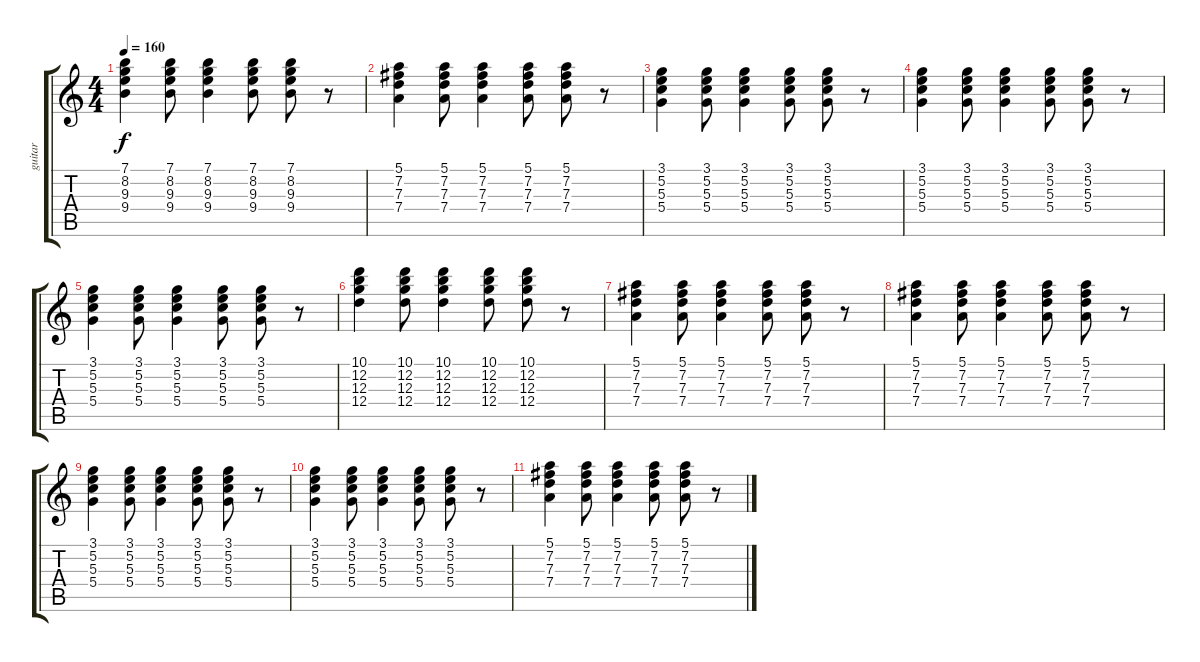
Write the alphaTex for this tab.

\track ("guitar" "guitar") {instrument acousticguitarnylon}
\staff {score tabs}
\tuning (E4 B3 G3 D3 A2 E2) {hide}
\ts (4 4)
\tempo 160
\clef g2
\ks c
(7.1 8.2 9.3 9.4).4{dy f} (7.1 8.2 9.3 9.4).8 (7.1 8.2 9.3 9.4).4 (7.1 8.2 9.3 9.4).8 (7.1 8.2 9.3 9.4).8 r.8 |
(5.1 7.2 7.3 7.4).4 (5.1 7.2 7.3 7.4).8 (5.1 7.2 7.3 7.4).4 (5.1 7.2 7.3 7.4).8 (5.1 7.2 7.3 7.4).8 r.8 |
(3.1 5.2 5.3 5.4).4 (3.1 5.2 5.3 5.4).8 (3.1 5.2 5.3 5.4).4 (3.1 5.2 5.3 5.4).8 (3.1 5.2 5.3 5.4).8 r.8 |
(3.1 5.2 5.3 5.4).4 (3.1 5.2 5.3 5.4).8 (3.1 5.2 5.3 5.4).4 (3.1 5.2 5.3 5.4).8 (3.1 5.2 5.3 5.4).8 r.8 |
(3.1 5.2 5.3 5.4).4 (3.1 5.2 5.3 5.4).8 (3.1 5.2 5.3 5.4).4 (3.1 5.2 5.3 5.4).8 (3.1 5.2 5.3 5.4).8 r.8 |
(10.1 12.2 12.3 12.4).4 (10.1 12.2 12.3 12.4).8 (10.1 12.2 12.3 12.4).4 (10.1 12.2 12.3 12.4).8 (10.1 12.2 12.3 12.4).8 r.8 |
(5.1 7.2 7.3 7.4).4 (5.1 7.2 7.3 7.4).8 (5.1 7.2 7.3 7.4).4 (5.1 7.2 7.3 7.4).8 (5.1 7.2 7.3 7.4).8 r.8 |
(5.1 7.2 7.3 7.4).4 (5.1 7.2 7.3 7.4).8 (5.1 7.2 7.3 7.4).4 (5.1 7.2 7.3 7.4).8 (5.1 7.2 7.3 7.4).8 r.8 |
(3.1 5.2 5.3 5.4).4 (3.1 5.2 5.3 5.4).8 (3.1 5.2 5.3 5.4).4 (3.1 5.2 5.3 5.4).8 (3.1 5.2 5.3 5.4).8 r.8 |
(3.1 5.2 5.3 5.4).4 (3.1 5.2 5.3 5.4).8 (3.1 5.2 5.3 5.4).4 (3.1 5.2 5.3 5.4).8 (3.1 5.2 5.3 5.4).8 r.8 |
(5.1 7.2 7.3 7.4).4 (5.1 7.2 7.3 7.4).8 (5.1 7.2 7.3 7.4).4 (5.1 7.2 7.3 7.4).8 (5.1 7.2 7.3 7.4).8 r.8
